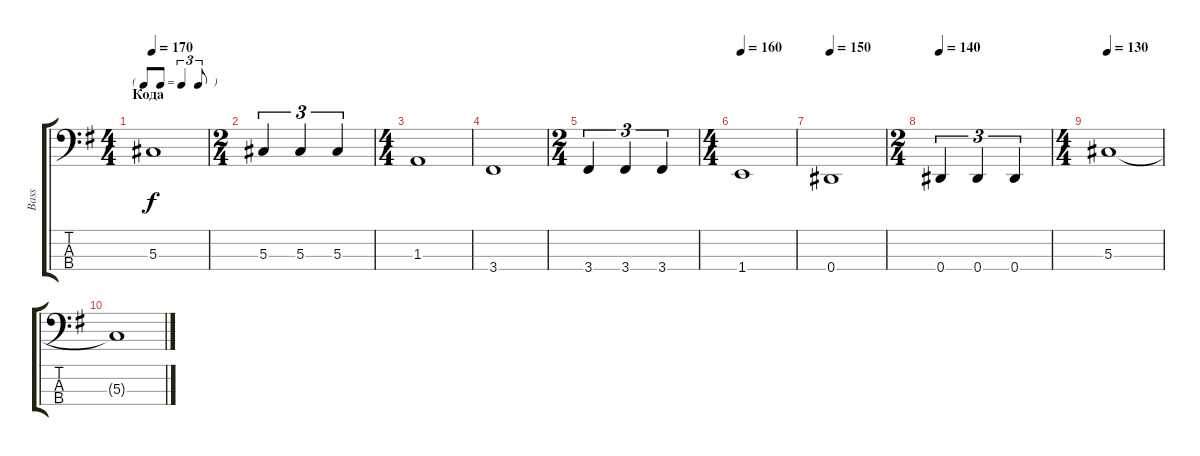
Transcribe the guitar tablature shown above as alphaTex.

\track ("Bass" "Bass") {instrument electricbasspick}
\staff {score tabs}
\tuning (Gb2 Db2 Ab1 Eb1) {hide}
\ts (4 4)
\tf triplet8th
\section ("" "Кода")
\tempo 170
\clef f4
\ks eminor
5.3.1{dy f} |
\ts (2 4)
5.3.4{tu (3 2)} 5.3.4{tu (3 2)} 5.3.4{tu (3 2)} |
\ts (4 4)
1.3.1 |
3.4.1 |
\ts (2 4)
3.4.4{tu (3 2)} 3.4.4{tu (3 2)} 3.4.4{tu (3 2)} |
\ts (4 4)
\tempo 160
1.4.1 |
\tempo 150
0.4.1 |
\ts (2 4)
\tempo 140
0.4.4{tu (3 2)} 0.4.4{tu (3 2)} 0.4.4{tu (3 2)} |
\ts (4 4)
\tempo 130
5.3.1 |
5.3{t}.1
